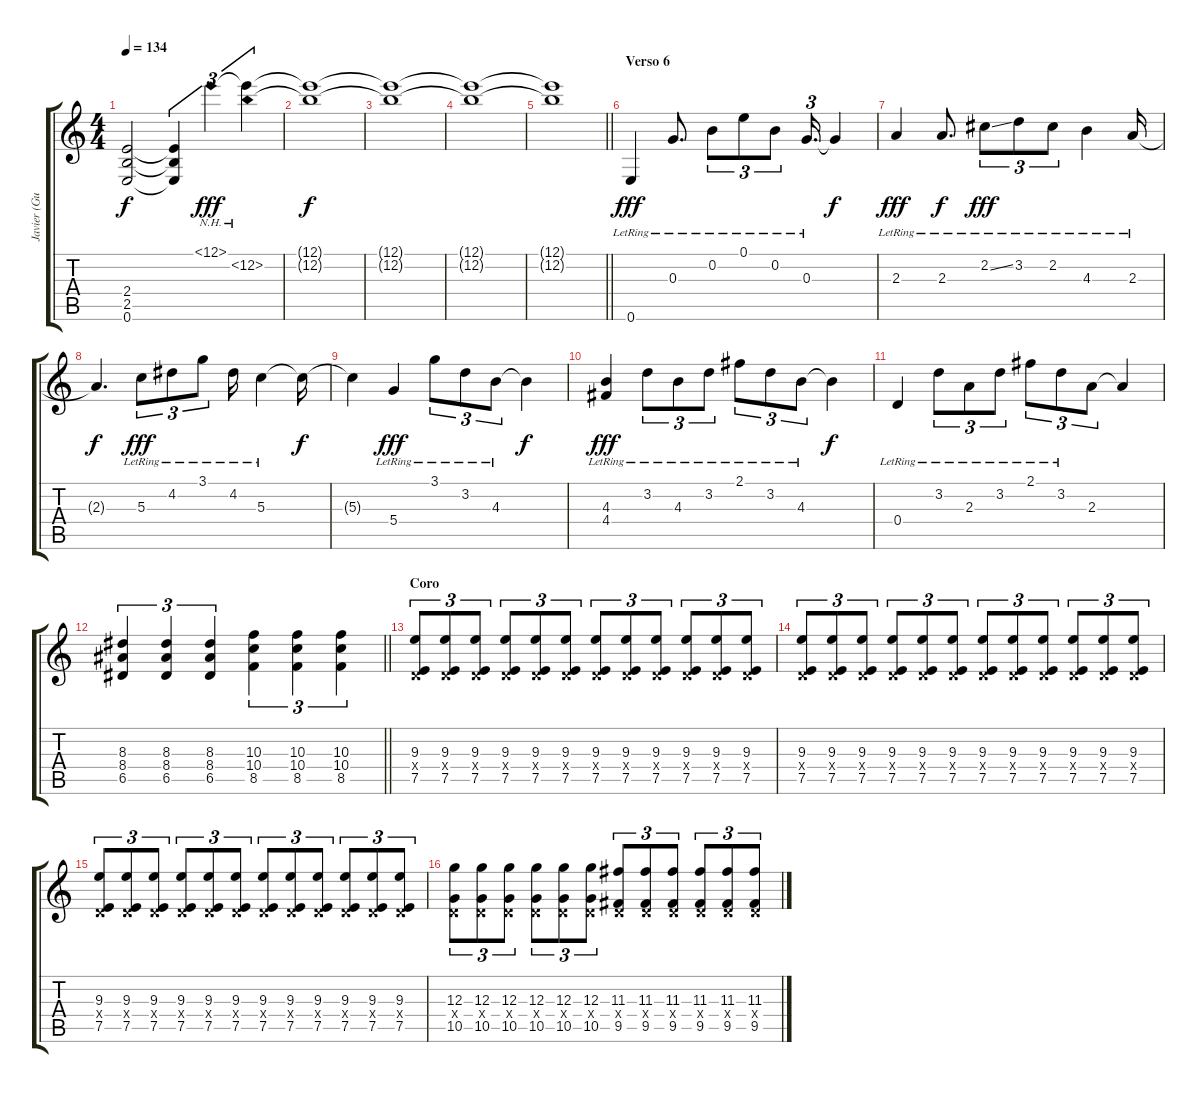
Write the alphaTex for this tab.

\track ("Javier (Guitarra)" "Javier (Gu") {instrument distortionguitar}
\staff {score tabs}
\tuning (E4 B3 G3 D3 A2 E2) {hide}
\ts (4 4)
\tempo 134
\clef g2
\ks c
(2.4{t} 2.5{t} 0.6{t}).2{dy f} (2.4{t} 2.5{t} 0.6{t}).4{tu (3 2)} 12.1{nh}.4{tu (3 2) dy fff volume 15} (12.1{t} 12.2{nh}).4{tu (3 2)} |
(12.1{t} 12.2{t}).1{dy f volume 5} |
(12.1{t} 12.2{t}).1 |
(12.1{t} 12.2{t}).1 |
\barLineRight lightlight
(12.1{t} 12.2{t}).1 |
\section ("" "Verso 6")
0.6{lr}.4{dy fff volume 15 instrument electricguitarjazz} 0.3{lr}.8{d} 0.2{lr}.8{tu (3 2)} 0.1{lr}.8{tu (3 2)} 0.2{lr}.8{tu (3 2)} 0.3{lr}.16{d tu (3 2)} 0.3{t}.4{dy f} |
2.3{lr}.4{dy fff} 2.3{lr}.8{d dy f} 2.2{ss lr}.8{tu (3 2) dy fff} 3.2{lr}.8{tu (3 2)} 2.2{lr}.8{tu (3 2)} 4.3{lr}.4 2.3{lr}.16 |
2.3{t}.4{d dy f} 5.3{lr}.8{tu (3 2) dy fff} 4.2{lr}.8{tu (3 2)} 3.1{lr}.8{tu (3 2)} 4.2{lr}.16 5.3{lr}.4 5.3{t}.16{dy f} |
5.3{t}.4 5.4{lr}.4{dy fff} 3.1{lr}.8{tu (3 2)} 3.2{lr}.8{tu (3 2)} 4.3{lr}.8{tu (3 2)} 4.3{t}.4{dy f} |
(4.3{lr} 4.4{lr}).4{dy fff} 3.2{lr}.8{tu (3 2)} 4.3{lr}.8{tu (3 2)} 3.2{lr}.8{tu (3 2)} 2.1{lr}.8{tu (3 2)} 3.2{lr}.8{tu (3 2)} 4.3{lr}.8{tu (3 2)} 4.3{t}.4{dy f} |
0.4{lr}.4 3.2{lr}.8{tu (3 2)} 2.3{lr}.8{tu (3 2)} 3.2{lr}.8{tu (3 2)} 2.1{lr}.8{tu (3 2)} 3.2{lr}.8{tu (3 2)} 2.3.8{tu (3 2)} 2.3{t}.4 |
\barLineRight lightlight
(8.3 8.4 6.5).4{tu (3 2)} (8.3 8.4 6.5).4{tu (3 2)} (8.3 8.4 6.5).4{tu (3 2)} (10.3 10.4 8.5).4{tu (3 2)} (10.3 10.4 8.5).4{tu (3 2)} (10.3 10.4 8.5).4{tu (3 2)} |
\section ("" "Coro")
(9.3 0.4{x} 7.5).8{tu (3 2) instrument distortionguitar} (9.3 0.4{x} 7.5).8{tu (3 2)} (9.3 0.4{x} 7.5).8{tu (3 2)} (9.3 0.4{x} 7.5).8{tu (3 2)} (9.3 0.4{x} 7.5).8{tu (3 2)} (9.3 0.4{x} 7.5).8{tu (3 2)} (9.3 0.4{x} 7.5).8{tu (3 2)} (9.3 0.4{x} 7.5).8{tu (3 2)} (9.3 0.4{x} 7.5).8{tu (3 2)} (9.3 0.4{x} 7.5).8{tu (3 2)} (9.3 0.4{x} 7.5).8{tu (3 2)} (9.3 0.4{x} 7.5).8{tu (3 2)} |
(9.3 0.4{x} 7.5).8{tu (3 2)} (9.3 0.4{x} 7.5).8{tu (3 2)} (9.3 0.4{x} 7.5).8{tu (3 2)} (9.3 0.4{x} 7.5).8{tu (3 2)} (9.3 0.4{x} 7.5).8{tu (3 2)} (9.3 0.4{x} 7.5).8{tu (3 2)} (9.3 0.4{x} 7.5).8{tu (3 2)} (9.3 0.4{x} 7.5).8{tu (3 2)} (9.3 0.4{x} 7.5).8{tu (3 2)} (9.3 0.4{x} 7.5).8{tu (3 2)} (9.3 0.4{x} 7.5).8{tu (3 2)} (9.3 0.4{x} 7.5).8{tu (3 2)} |
(9.3 0.4{x} 7.5).8{tu (3 2)} (9.3 0.4{x} 7.5).8{tu (3 2)} (9.3 0.4{x} 7.5).8{tu (3 2)} (9.3 0.4{x} 7.5).8{tu (3 2)} (9.3 0.4{x} 7.5).8{tu (3 2)} (9.3 0.4{x} 7.5).8{tu (3 2)} (9.3 0.4{x} 7.5).8{tu (3 2)} (9.3 0.4{x} 7.5).8{tu (3 2)} (9.3 0.4{x} 7.5).8{tu (3 2)} (9.3 0.4{x} 7.5).8{tu (3 2)} (9.3 0.4{x} 7.5).8{tu (3 2)} (9.3 0.4{x} 7.5).8{tu (3 2)} |
(12.3 0.4{x} 10.5).8{tu (3 2)} (12.3 0.4{x} 10.5).8{tu (3 2)} (12.3 0.4{x} 10.5).8{tu (3 2)} (12.3 0.4{x} 10.5).8{tu (3 2)} (12.3 0.4{x} 10.5).8{tu (3 2)} (12.3 0.4{x} 10.5).8{tu (3 2)} (11.3 0.4{x} 9.5).8{tu (3 2)} (11.3 0.4{x} 9.5).8{tu (3 2)} (11.3 0.4{x} 9.5).8{tu (3 2)} (11.3 0.4{x} 9.5).8{tu (3 2)} (11.3 0.4{x} 9.5).8{tu (3 2)} (11.3 0.4{x} 9.5).8{tu (3 2)}
